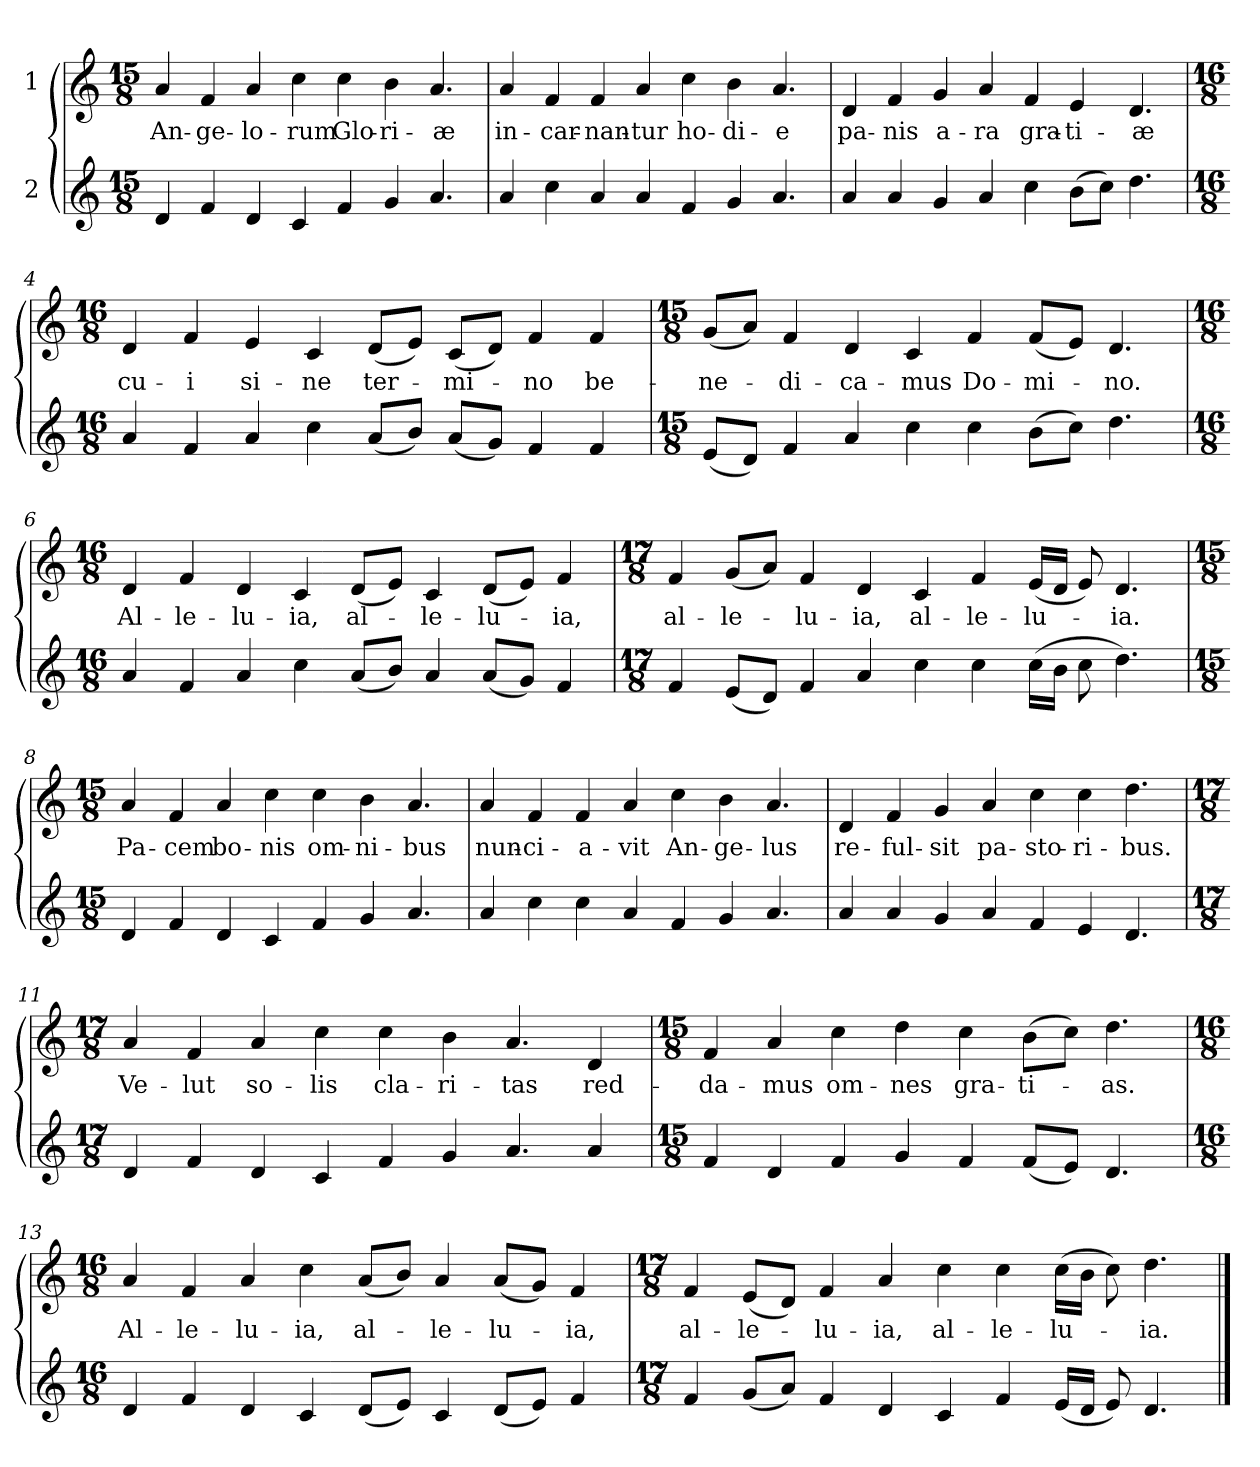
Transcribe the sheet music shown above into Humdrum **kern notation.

**kern	**kern	**text
*part2	*part1	*part1
*staff2	*staff1	*staff1
*I"2	*I"1	*
*clefG2	*clefG2	*
*k[]	*k[]	*
*C:	*C:	*
*M15/8	*M15/8	*
*MM120	*MM120	*
=1	=1	=1
!	!	!LO:LY:color=#000000
4d	4a	An-
!	!	!LO:LY:color=#000000
4f	4f	-ge-
!	!	!LO:LY:color=#000000
4d	4a	-lo-
!	!	!LO:LY:color=#000000
4c	4cc	-rum
!	!	!LO:LY:color=#000000
4f	4cc	Glo-
!	!	!LO:LY:color=#000000
4g	4b	-ri-
!	!	!LO:LY:color=#000000
4.a	4.a	-æ
=2	=2	=2
!	!	!LO:LY:color=#000000
4a	4a	in-
!	!	!LO:LY:color=#000000
4cc	4f	-car-
!	!	!LO:LY:color=#000000
4a	4f	-nan-
!	!	!LO:LY:color=#000000
4a	4a	-tur
!	!	!LO:LY:color=#000000
4f	4cc	ho-
!	!	!LO:LY:color=#000000
4g	4b	-di-
!	!	!LO:LY:color=#000000
4.a	4.a	-e
=3	=3	=3
!	!	!LO:LY:color=#000000
4a	4d	pa-
!	!	!LO:LY:color=#000000
4a	4f	-nis
!	!	!LO:LY:color=#000000
4g	4g	a-
!	!	!LO:LY:color=#000000
4a	4a	-ra
!	!	!LO:LY:color=#000000
4cc	4f	gra-
!	!	!LO:LY:color=#000000
(>8bL	4e	-ti-
8ccJ)	.	.
!	!	!LO:LY:color=#000000
4.dd	4.d	-æ
=4	=4	=4
*M16/8	*M16/8	*
!	!	!LO:LY:color=#000000
4a	4d	cu-
!	!	!LO:LY:color=#000000
4f	4f	-i
!	!	!LO:LY:color=#000000
4a	4e	si-
!	!	!LO:LY:color=#000000
4cc	4c	-ne
!	!	!LO:LY:color=#000000
(<8aL	(<8dL	ter-
8bJ)	8eJ)	.
!	!	!LO:LY:color=#000000
(<8aL	(<8cL	mi-
8gJ)	8dJ)	.
!	!	!LO:LY:color=#000000
4f	4f	no
!	!	!LO:LY:color=#000000
4f	4f	be-
!!LO:LB:g=z
=5	=5	=5
*M15/8	*M15/8	*
!	!	!LO:LY:color=#000000
(<8eL	(<8gL	-ne-
8dJ)	8aJ)	.
!	!	!LO:LY:color=#000000
4f	4f	di-
!	!	!LO:LY:color=#000000
4a	4d	-ca-
!	!	!LO:LY:color=#000000
4cc	4c	-mus
!	!	!LO:LY:color=#000000
4cc	4f	Do-
!	!	!LO:LY:color=#000000
(>8bL	(<8fL	-mi-
8ccJ)	8eJ)	.
!	!	!LO:LY:color=#000000
4.dd	4.d	no.
=6	=6	=6
*M16/8	*M16/8	*
!	!	!LO:LY:color=#000000
4a	4d	Al-
!	!	!LO:LY:color=#000000
4f	4f	-le-
!	!	!LO:LY:color=#000000
4a	4d	-lu-
!	!	!LO:LY:color=#000000
4cc	4c	-ia,
!	!	!LO:LY:color=#000000
(<8aL	(<8dL	al-
8bJ)	8eJ)	.
!	!	!LO:LY:color=#000000
4a	4c	le-
!	!	!LO:LY:color=#000000
(<8aL	(<8dL	-lu-
8gJ)	8eJ)	.
!	!	!LO:LY:color=#000000
4f	4f	ia,
!!LO:LB:g=z
=7	=7	=7
*M17/8	*M17/8	*
!	!	!LO:LY:color=#000000
4f	4f	al-
!	!	!LO:LY:color=#000000
(<8eL	(<8gL	-le-
8dJ)	8aJ)	.
!	!	!LO:LY:color=#000000
4f	4f	lu-
!	!	!LO:LY:color=#000000
4a	4d	-ia,
!	!	!LO:LY:color=#000000
4cc	4c	al-
!	!	!LO:LY:color=#000000
4cc	4f	-le-
!	!	!LO:LY:color=#000000
(>16ccL	(<16eL	-lu-
16bJ	16dJ	.
8cc	8e)	.
!	!	!LO:LY:color=#000000
4.dd)	4.d	ia.
=8	=8	=8
*M15/8	*M15/8	*
!	!	!LO:LY:color=#000000
4d	4a	Pa-
!	!	!LO:LY:color=#000000
4f	4f	-cem
!	!	!LO:LY:color=#000000
4d	4a	bo-
!	!	!LO:LY:color=#000000
4c	4cc	-nis
!	!	!LO:LY:color=#000000
4f	4cc	om-
!	!	!LO:LY:color=#000000
4g	4b	-ni-
!	!	!LO:LY:color=#000000
4.a	4.a	-bus
=9	=9	=9
!	!	!LO:LY:color=#000000
4a	4a	nun-
!	!	!LO:LY:color=#000000
4cc	4f	-ci-
!	!	!LO:LY:color=#000000
4cc	4f	-a-
!	!	!LO:LY:color=#000000
4a	4a	-vit
!	!	!LO:LY:color=#000000
4f	4cc	An-
!	!	!LO:LY:color=#000000
4g	4b	-ge-
!	!	!LO:LY:color=#000000
4.a	4.a	-lus
=10	=10	=10
!	!	!LO:LY:color=#000000
4a	4d	re-
!	!	!LO:LY:color=#000000
4a	4f	-ful-
!	!	!LO:LY:color=#000000
4g	4g	-sit
!	!	!LO:LY:color=#000000
4a	4a	pa-
!	!	!LO:LY:color=#000000
4f	4cc	-sto-
!	!	!LO:LY:color=#000000
4e	4cc	-ri-
!	!	!LO:LY:color=#000000
4.d	4.dd	-bus.
=11	=11	=11
*M17/8	*M17/8	*
!	!	!LO:LY:color=#000000
4d	4a	Ve-
!	!	!LO:LY:color=#000000
4f	4f	-lut
!	!	!LO:LY:color=#000000
4d	4a	so-
!	!	!LO:LY:color=#000000
4c	4cc	-lis
!	!	!LO:LY:color=#000000
4f	4cc	cla-
!	!	!LO:LY:color=#000000
4g	4b	-ri-
!	!	!LO:LY:color=#000000
4.a	4.a	-tas
!	!	!LO:LY:color=#000000
4a	4d	red-
=12	=12	=12
*M15/8	*M15/8	*
!	!	!LO:LY:color=#000000
4f	4f	-da-
!	!	!LO:LY:color=#000000
4d	4a	-mus
!	!	!LO:LY:color=#000000
4f	4cc	om-
!	!	!LO:LY:color=#000000
4g	4dd	-nes
!	!	!LO:LY:color=#000000
4f	4cc	gra-
!	!	!LO:LY:color=#000000
(<8fL	(>8bL	-ti-
8eJ)	8ccJ)	.
!	!	!LO:LY:color=#000000
4.d	4.dd	as.
=13	=13	=13
*M16/8	*M16/8	*
!	!	!LO:LY:color=#000000
4d	4a	Al-
!	!	!LO:LY:color=#000000
4f	4f	-le-
!	!	!LO:LY:color=#000000
4d	4a	-lu-
!	!	!LO:LY:color=#000000
4c	4cc	-ia,
!	!	!LO:LY:color=#000000
(<8dL	(<8aL	al-
8eJ)	8bJ)	.
!	!	!LO:LY:color=#000000
4c	4a	le-
!	!	!LO:LY:color=#000000
(<8dL	(<8aL	-lu-
8eJ)	8gJ)	.
!	!	!LO:LY:color=#000000
4f	4f	ia,
=14	=14	=14
*M17/8	*M17/8	*
!	!	!LO:LY:color=#000000
4f	4f	al-
!	!	!LO:LY:color=#000000
(<8gL	(<8eL	-le-
8aJ)	8dJ)	.
!	!	!LO:LY:color=#000000
4f	4f	lu-
!	!	!LO:LY:color=#000000
4d	4a	-ia,
!	!	!LO:LY:color=#000000
4c	4cc	al-
!	!	!LO:LY:color=#000000
4f	4cc	-le-
!	!	!LO:LY:color=#000000
(<16eL	(>16ccL	-lu-
16dJ	16bJ	.
8e)	8cc)	.
!	!	!LO:LY:color=#000000
4.d	4.dd	ia.
==	==	==
*-	*-	*-
